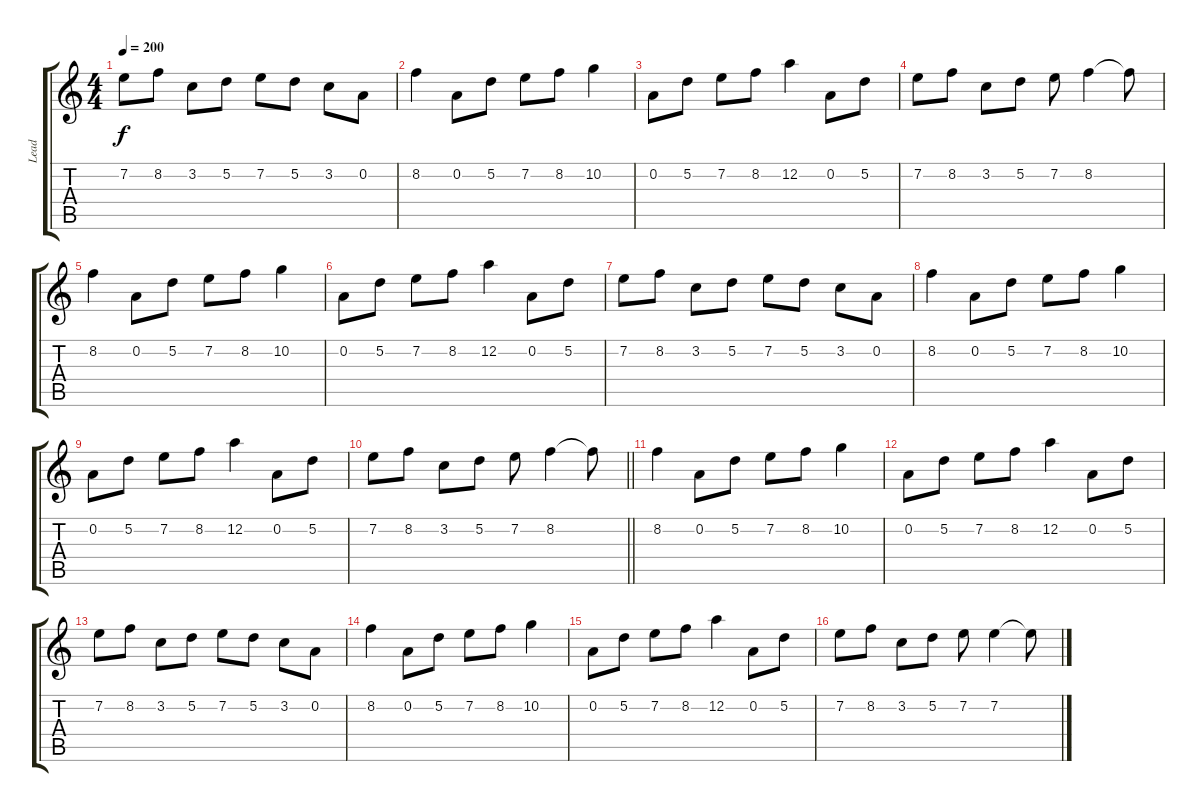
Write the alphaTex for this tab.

\track ("Lead" "Lead") {instrument distortionguitar}
\staff {score tabs}
\tuning (D4 A3 F3 C3 G2 D2) {hide}
\ts (4 4)
\tempo 200
\clef g2
\ks c
7.2.8{dy f} 8.2.8 3.2.8 5.2.8 7.2.8 5.2.8 3.2.8 0.2.8 |
8.2.4 0.2.8 5.2.8 7.2.8 8.2.8 10.2.4 |
0.2.8 5.2.8 7.2.8 8.2.8 12.2.4 0.2.8 5.2.8 |
7.2.8 8.2.8 3.2.8 5.2.8 7.2.8 8.2.4 8.2{t}.8 |
8.2.4 0.2.8 5.2.8 7.2.8 8.2.8 10.2.4 |
0.2.8 5.2.8 7.2.8 8.2.8 12.2.4 0.2.8 5.2.8 |
7.2.8 8.2.8 3.2.8 5.2.8 7.2.8 5.2.8 3.2.8 0.2.8 |
8.2.4 0.2.8 5.2.8 7.2.8 8.2.8 10.2.4 |
0.2.8 5.2.8 7.2.8 8.2.8 12.2.4 0.2.8 5.2.8 |
\barLineRight lightlight
7.2.8 8.2.8 3.2.8 5.2.8 7.2.8 8.2.4 8.2{t}.8 |
8.2.4 0.2.8 5.2.8 7.2.8 8.2.8 10.2.4 |
0.2.8 5.2.8 7.2.8 8.2.8 12.2.4 0.2.8 5.2.8 |
7.2.8 8.2.8 3.2.8 5.2.8 7.2.8 5.2.8 3.2.8 0.2.8 |
8.2.4 0.2.8 5.2.8 7.2.8 8.2.8 10.2.4 |
0.2.8 5.2.8 7.2.8 8.2.8 12.2.4 0.2.8 5.2.8 |
7.2.8 8.2.8 3.2.8 5.2.8 7.2.8 7.2.4 7.2{t}.8
